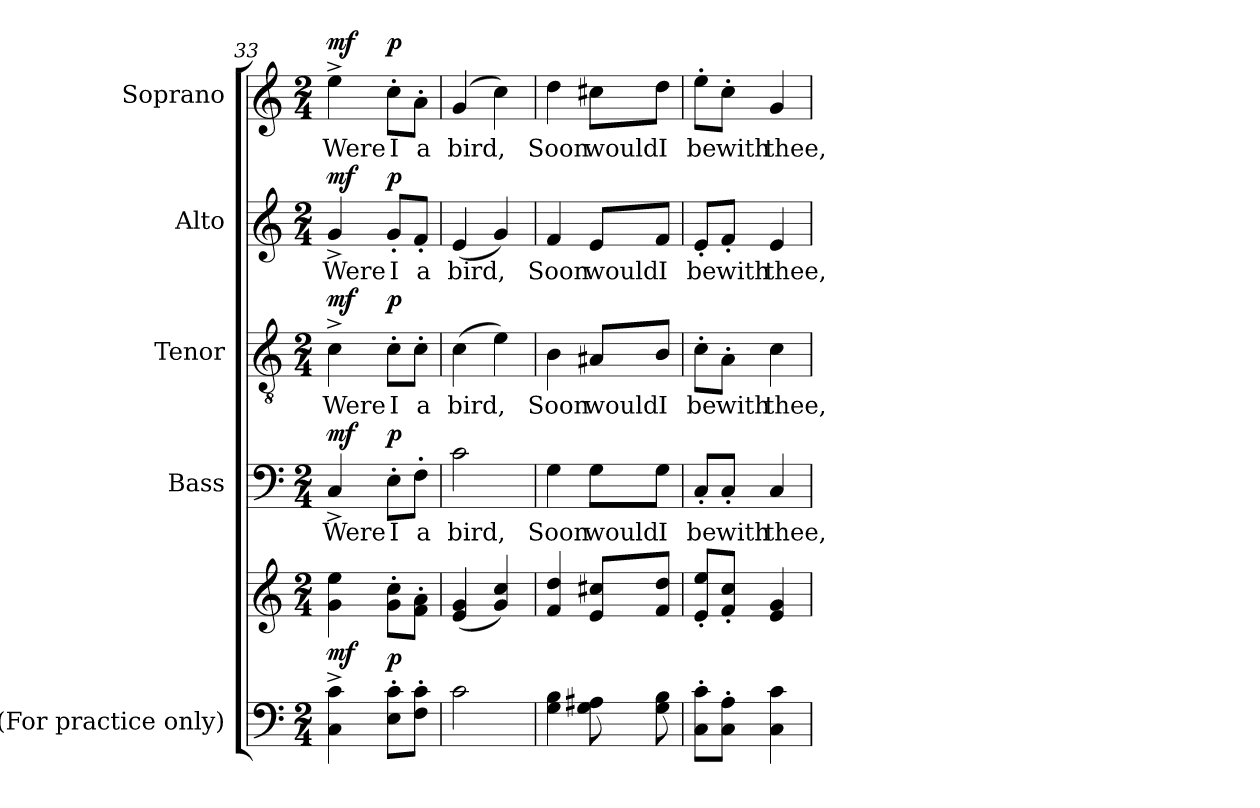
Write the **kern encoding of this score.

**kern	**kern	**dynam	**kern	**text	**dynam	**kern	**text	**dynam	**kern	**text	**dynam	**kern	**text	**dynam
*part5	*part5	*part5	*part4	*part4	*part4	*part3	*part3	*part3	*part2	*part2	*part2	*part1	*part1	*part1
*staff6	*staff5	*staff5/6	*staff4	*staff4	*staff4	*staff3	*staff3	*staff3	*staff2	*staff2	*staff2	*staff1	*staff1	*staff1
*I"(For   practice only)	*	*	*I"Bass	*	*	*I"Tenor	*	*	*I"Alto	*	*	*I"Soprano	*	*
*	*	*	*I'B.	*	*	*I'T.	*	*	*I'A.	*	*	*I'S.	*	*
*clefF4	*clefG2	*	*clefF4	*	*	*clefGv2	*	*	*clefG2	*	*	*clefG2	*	*
*	*	*	*	*	*	*ITrd7c12	*	*	*	*	*	*	*	*
*k[]	*k[]	*	*k[]	*	*	*k[]	*	*	*k[]	*	*	*k[]	*	*
*C:	*C:	*	*C:	*	*	*C:	*	*	*C:	*	*	*C:	*	*
*M2/4	*M2/4	*	*M2/4	*	*	*M2/4	*	*	*M2/4	*	*	*M2/4	*	*
=33	=33	=33	=33	=33	=33	=33	=33	=33	=33	=33	=33	=33	=33	=33
!	!	!	!	!LO:LY:b:color=#000000	!	!	!	!	!	!	!	!	!	!
!	!	!	!	!	!	!	!LO:LY:b:color=#000000	!	!	!	!	!	!	!
!	!	!	!	!	!	!	!	!	!	!LO:LY:b:color=#000000	!	!	!	!
!	!	!	!	!	!	!	!	!	!	!	!	!	!LO:LY:b:color=#000000	!
4Ci\^ 4ci^	4gi\ 4eei	mf	4C^i/	Were	mf	4C^i\	Were	mf	4g^i/	Were	mf	4ee^i\	Were	mf
!	!	!	!	!LO:LY:b:color=#000000	!	!	!	!	!	!	!	!	!	!
!	!	!	!	!	!	!	!LO:LY:b:color=#000000	!	!	!	!	!	!	!
!	!	!	!	!	!	!	!	!	!	!LO:LY:b:color=#000000	!	!	!	!
!	!	!	!	!	!	!	!	!	!	!	!	!	!LO:LY:b:color=#000000	!
8Ei\' 8ci'L	8gi\' 8cci'L	p	8E'i\L	I	p	8C'i\L	I	p	8g'i/L	I	p	8cc'i\L	I	p
!	!	!	!	!LO:LY:b:color=#000000	!	!	!	!	!	!	!	!	!	!
!	!	!	!	!	!	!	!LO:LY:b:color=#000000	!	!	!	!	!	!	!
!	!	!	!	!	!	!	!	!	!	!LO:LY:b:color=#000000	!	!	!	!
!	!	!	!	!	!	!	!	!	!	!	!	!	!LO:LY:b:color=#000000	!
8Fi\' 8ci'J	8fi\' 8ai'J	.	8F'i\J	a	.	8C'i\J	a	.	8f'i/J	a	.	8a'i\J	a	.
=34	=34	=34	=34	=34	=34	=34	=34	=34	=34	=34	=34	=34	=34	=34
!	!	!	!	!LO:LY:b:color=#000000	!	!	!	!	!	!	!	!	!	!
!	!	!	!	!	!	!	!LO:LY:b:color=#000000	!	!	!	!	!	!	!
!	!	!	!	!	!	!	!	!	!	!LO:LY:b:color=#000000	!	!	!	!
!	!	!	!	!	!	!	!	!	!	!	!	!	!LO:LY:b:color=#000000	!
2ci\	(4ei/ 4gi	.	2ci\	bird,	.	(4Ci\	bird,	.	(4ei/	bird,	.	(4gi/	bird,	.
.	4gi/ 4cci)	.	.	.	.	4Ei\)	.	.	4gi/)	.	.	4cci\)	.	.
!!LO:PB:g=z
=35	=35	=35	=35	=35	=35	=35	=35	=35	=35	=35	=35	=35	=35	=35
!	!	!	!	!LO:LY:b:color=#000000	!	!	!	!	!	!	!	!	!	!
!	!	!	!	!	!	!	!LO:LY:b:color=#000000	!	!	!	!	!	!	!
!	!	!	!	!	!	!	!	!	!	!LO:LY:b:color=#000000	!	!	!	!
!	!	!	!	!	!	!	!	!	!	!	!	!	!LO:LY:b:color=#000000	!
4Gi\ 4Bi	4fi/ 4ddi	.	4Gi\	Soon	.	4BBi\	Soon	.	4fi/	Soon	.	4ddi\	Soon	.
!	!	!	!	!LO:LY:b:color=#000000	!	!	!	!	!	!	!	!	!	!
!	!	!	!	!	!	!	!LO:LY:b:color=#000000	!	!	!	!	!	!	!
!	!	!	!	!	!	!	!	!	!	!LO:LY:b:color=#000000	!	!	!	!
!	!	!	!	!	!	!	!	!	!	!	!	!	!LO:LY:b:color=#000000	!
8Gi\ 8A#Xi	8ei/ 8cc#XiL	.	8Gi\L	would	.	8AA#Xi/L	would	.	8ei/L	would	.	8cc#Xi\L	would	.
!	!	!	!	!LO:LY:b:color=#000000	!	!	!	!	!	!	!	!	!	!
!	!	!	!	!	!	!	!LO:LY:b:color=#000000	!	!	!	!	!	!	!
!	!	!	!	!	!	!	!	!	!	!LO:LY:b:color=#000000	!	!	!	!
!	!	!	!	!	!	!	!	!	!	!	!	!	!LO:LY:b:color=#000000	!
8Gi\ 8Bi	8fi/ 8ddiJ	.	8Gi\J	I	.	8BBi/J	I	.	8fi/J	I	.	8ddi\J	I	.
=36	=36	=36	=36	=36	=36	=36	=36	=36	=36	=36	=36	=36	=36	=36
!	!	!	!	!LO:LY:b:color=#000000	!	!	!	!	!	!	!	!	!	!
!	!	!	!	!	!	!	!LO:LY:b:color=#000000	!	!	!	!	!	!	!
!	!	!	!	!	!	!	!	!	!	!LO:LY:b:color=#000000	!	!	!	!
!	!	!	!	!	!	!	!	!	!	!	!	!	!LO:LY:b:color=#000000	!
8Ci\' 8ci'L	8ei/' 8eei'L	.	8C'i/L	be	.	8C'i\L	be	.	8e'i/L	be	.	8ee'i\L	be	.
!	!	!	!	!LO:LY:b:color=#000000	!	!	!	!	!	!	!	!	!	!
!	!	!	!	!	!	!	!LO:LY:b:color=#000000	!	!	!	!	!	!	!
!	!	!	!	!	!	!	!	!	!	!LO:LY:b:color=#000000	!	!	!	!
!	!	!	!	!	!	!	!	!	!	!	!	!	!LO:LY:b:color=#000000	!
8Ci\' 8Ai'J	8fi/' 8cci'J	.	8C'i/J	with	.	8AA'i\J	with	.	8f'i/J	with	.	8cc'i\J	with	.
!	!	!	!	!LO:LY:b:color=#000000	!	!	!	!	!	!	!	!	!	!
!	!	!	!	!	!	!	!LO:LY:b:color=#000000	!	!	!	!	!	!	!
!	!	!	!	!	!	!	!	!	!	!LO:LY:b:color=#000000	!	!	!	!
!	!	!	!	!	!	!	!	!	!	!	!	!	!LO:LY:b:color=#000000	!
4Ci\ 4ci	4ei/ 4gi	.	4Ci/	thee,	.	4Ci\	thee,	.	4ei/	thee,	.	4gi/	thee,	.
=	=	=	=	=	=	=	=	=	=	=	=	=	=	=
*-	*-	*-	*-	*-	*-	*-	*-	*-	*-	*-	*-	*-	*-	*-
